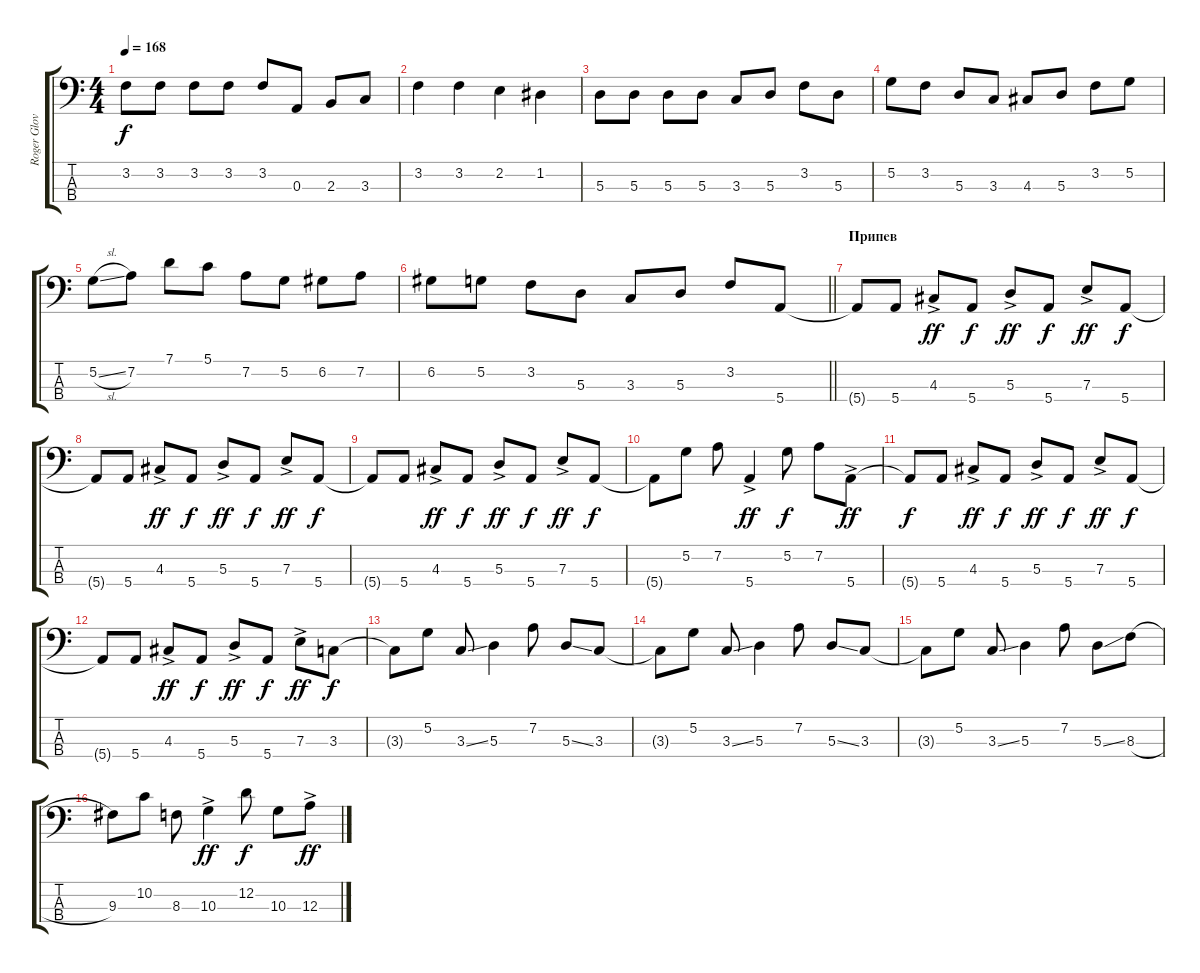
\track ("Roger Glover" "Roger Glov") {instrument electricbassfinger}
\staff {score tabs}
\tuning (G2 D2 A1 E1) {hide}
\ts (4 4)
\tempo 168
\clef f4
\ks c
3.2.8{dy f} 3.2.8 3.2.8 3.2.8 3.2.8 0.3.8 2.3.8 3.3.8 |
3.2.4 3.2.4 2.2.4 1.2.4 |
5.3.8 5.3.8 5.3.8 5.3.8 3.3.8 5.3.8 3.2.8 5.3.8 |
5.2.8 3.2.8 5.3.8 3.3.8 4.3.8 5.3.8 3.2.8 5.2.8 |
5.2{sl}.8 7.2.8 7.1.8 5.1.8 7.2.8 5.2.8 6.2.8 7.2.8 |
\barLineRight lightlight
6.2.8 5.2.8 3.2.8 5.3.8 3.3.8 5.3.8 3.2.8 5.4.8 |
\section ("" "Припев")
5.4{t}.8 5.4.8 4.3{ac}.8{dy ff} 5.4.8{dy f} 5.3{ac}.8{dy ff} 5.4.8{dy f} 7.3{ac}.8{dy ff} 5.4.8{dy f} |
5.4{t}.8 5.4.8 4.3{ac}.8{dy ff} 5.4.8{dy f} 5.3{ac}.8{dy ff} 5.4.8{dy f} 7.3{ac}.8{dy ff} 5.4.8{dy f} |
5.4{t}.8 5.4.8 4.3{ac}.8{dy ff} 5.4.8{dy f} 5.3{ac}.8{dy ff} 5.4.8{dy f} 7.3{ac}.8{dy ff} 5.4.8{dy f} |
5.4{t}.8 5.2.8 7.2.8 5.4{ac}.4{dy ff} 5.2.8{dy f} 7.2.8 5.4{ac}.8{dy ff} |
5.4{t}.8{dy f} 5.4.8 4.3{ac}.8{dy ff} 5.4.8{dy f} 5.3{ac}.8{dy ff} 5.4.8{dy f} 7.3{ac}.8{dy ff} 5.4.8{dy f} |
5.4{t}.8 5.4.8 4.3{ac}.8{dy ff} 5.4.8{dy f} 5.3{ac}.8{dy ff} 5.4.8{dy f} 7.3{ac}.8{dy ff} 3.3.8{dy f} |
3.3{t}.8 5.2.8 3.3{ss}.8 5.3.4 7.2.8 5.3{ss}.8 3.3.8 |
3.3{t}.8 5.2.8 3.3{ss}.8 5.3.4 7.2.8 5.3{ss}.8 3.3.8 |
3.3{t}.8 5.2.8 3.3{ss}.8 5.3.4 7.2.8 5.3{ss}.8 8.3{h}.8 |
9.3.8 10.2.8 8.3.8 10.3{ac}.4{dy ff} 12.2.8{dy f} 10.3.8 12.3{ac}.8{dy ff}
